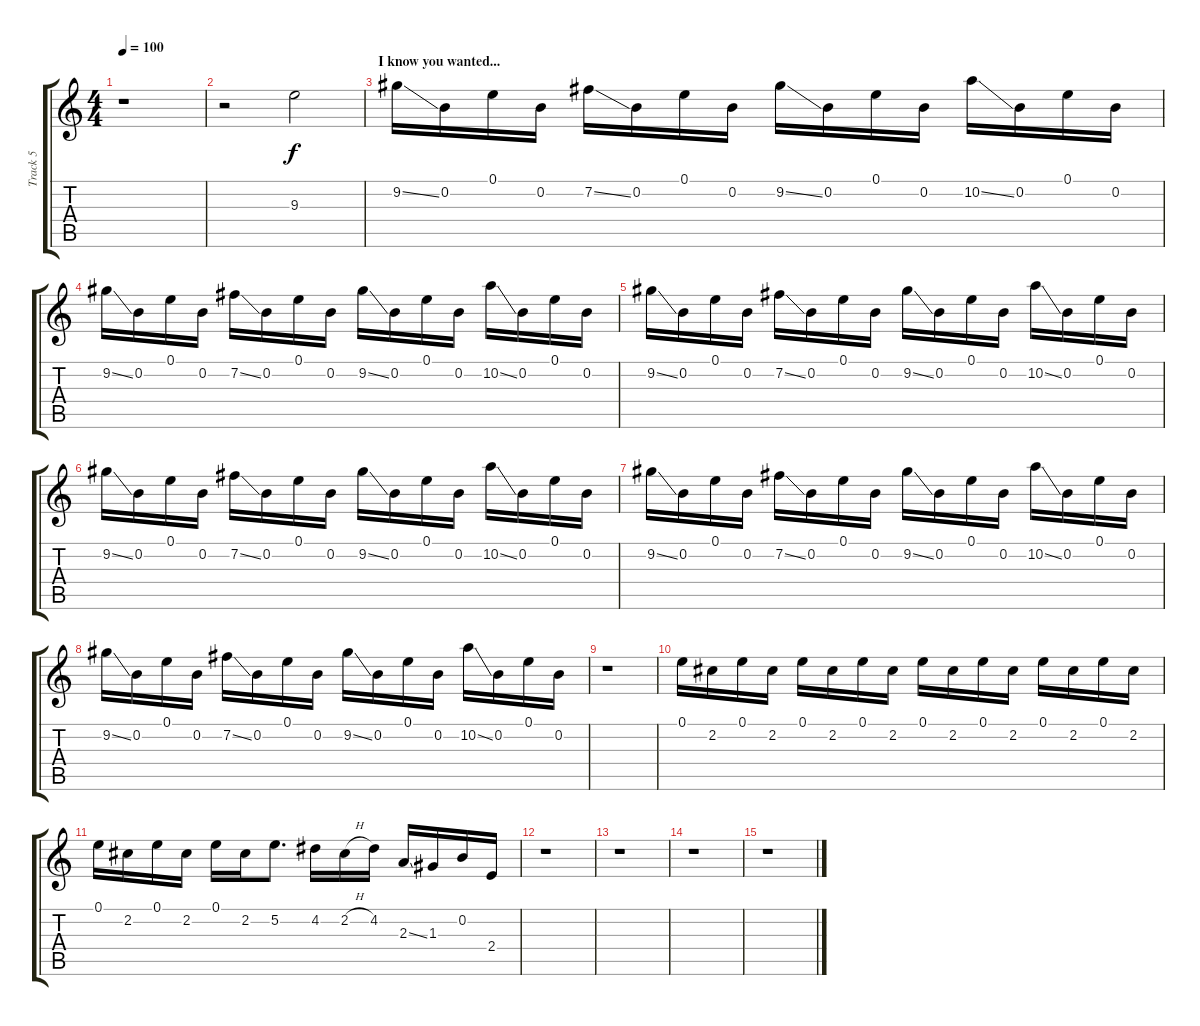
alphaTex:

\track ("Track 5" "Track 5") {instrument acousticguitarsteel}
\staff {score tabs}
\tuning (E4 B3 G3 D3 A2 E2) {hide}
\ts (4 4)
\tempo 100
\clef g2
\ks c
r.1{dy f} |
r.2 9.3.2 |
\section ("" "I know you wanted...")
9.2{ss}.16 0.2.16 0.1.16 0.2.16 7.2{ss}.16 0.2.16 0.1.16 0.2.16 9.2{ss}.16 0.2.16 0.1.16 0.2.16 10.2{ss}.16 0.2.16 0.1.16 0.2.16 |
9.2{ss}.16 0.2.16 0.1.16 0.2.16 7.2{ss}.16 0.2.16 0.1.16 0.2.16 9.2{ss}.16 0.2.16 0.1.16 0.2.16 10.2{ss}.16 0.2.16 0.1.16 0.2.16 |
9.2{ss}.16 0.2.16 0.1.16 0.2.16 7.2{ss}.16 0.2.16 0.1.16 0.2.16 9.2{ss}.16 0.2.16 0.1.16 0.2.16 10.2{ss}.16 0.2.16 0.1.16 0.2.16 |
9.2{ss}.16 0.2.16 0.1.16 0.2.16 7.2{ss}.16 0.2.16 0.1.16 0.2.16 9.2{ss}.16 0.2.16 0.1.16 0.2.16 10.2{ss}.16 0.2.16 0.1.16 0.2.16 |
9.2{ss}.16 0.2.16 0.1.16 0.2.16 7.2{ss}.16 0.2.16 0.1.16 0.2.16 9.2{ss}.16 0.2.16 0.1.16 0.2.16 10.2{ss}.16 0.2.16 0.1.16 0.2.16 |
9.2{ss}.16 0.2.16 0.1.16 0.2.16 7.2{ss}.16 0.2.16 0.1.16 0.2.16 9.2{ss}.16 0.2.16 0.1.16 0.2.16 10.2{ss}.16 0.2.16 0.1.16 0.2.16 |
r.1 |
0.1.16 2.2.16 0.1.16 2.2.16 0.1.16 2.2.16 0.1.16 2.2.16 0.1.16 2.2.16 0.1.16 2.2.16 0.1.16 2.2.16 0.1.16 2.2.16 |
0.1.16 2.2.16 0.1.16 2.2.16 0.1.16 2.2.16 5.2.8{d} 4.2.16 2.2{h}.16 4.2.16 2.3{ss}.16 1.3.16 0.2.16 2.4.16 |
r.1 |
r.1 |
r.1 |
r.1
